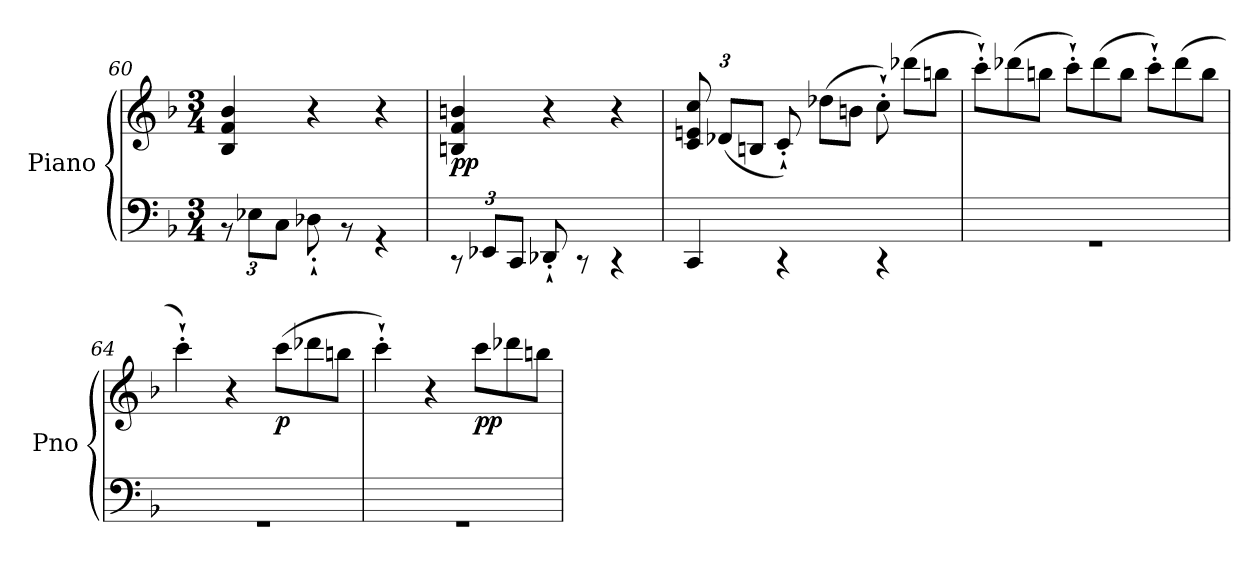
**kern	**kern	**dynam
*part1	*part1	*part1
*staff2	*staff1	*staff1/2
*I"Piano	*	*
*I'Pno	*	*
*clefF4	*clefG2	*
*k[b-]	*k[b-]	*
*M3/4	*M3/4	*
=60	=60	=60
*^	*	*
*	*Xbrackettup	*	*
2.ryy	12r	4B-/ 4f/ 4b-/	.
.	12E-X\L	.	.
.	12C\J	.	.
.	8D-X'`\	4r	.
.	8r	.	.
.	4r	4r	.
=61	=61	=61	=61
!	!	!	!LO:DY:b
2.ryy	12r	4Bn/ 4f/ 4bn/	pp
.	12EE-X/L	.	.
.	12CC/J	.	.
.	8DD-X'`/	4r	.
.	8r	.	.
.	4r	4r	.
!!LO:PB:g=z
=62	=62	=62	=62
*	*	*Xbrackettup	*
2.ryy	4CC/	12c/ 12en/ 12cc/	.
.	.	(<12d-X/L	.
.	.	12Bn/J	.
*	*	*Xtuplet	*
.	4r	12c'`/)	.
!	!	!	!LO:DY:b
.	.	(>12dd-X\L	other-dynamics
.	.	12bn\J	.
.	4r	12cc'`\)	.
.	.	(>12ddd-X\L	.
.	.	12bbn\J	.
=63	=63	=63	=63
2.ryy	2.r	12ccc'`\L)	.
.	.	(>12ddd-X\	.
.	.	12bbn\J	.
.	.	12ccc'`\L)	.
.	.	(>12ddd-\	.
.	.	12bb\J	.
.	.	12ccc'`\L)	.
.	.	(>12ddd-\	.
.	.	12bb\J	.
=64	=64	=64	=64
2.ryy	2.r	4ccc'`\)	.
.	.	4r	.
!	!	!	!LO:DY:b
.	.	(>12ccc\L	p
.	.	12ddd-X\	.
.	.	12bbn\J	.
=65	=65	=65	=65
2.ryy	2.r	4ccc'`\)	.
.	.	4r	.
!	!	!	!LO:DY:b
.	.	12ccc\L	pp
.	.	12ddd-X\	.
.	.	12bbn\J	.
*v	*v	*	*
=	=	=
*-	*-	*-
